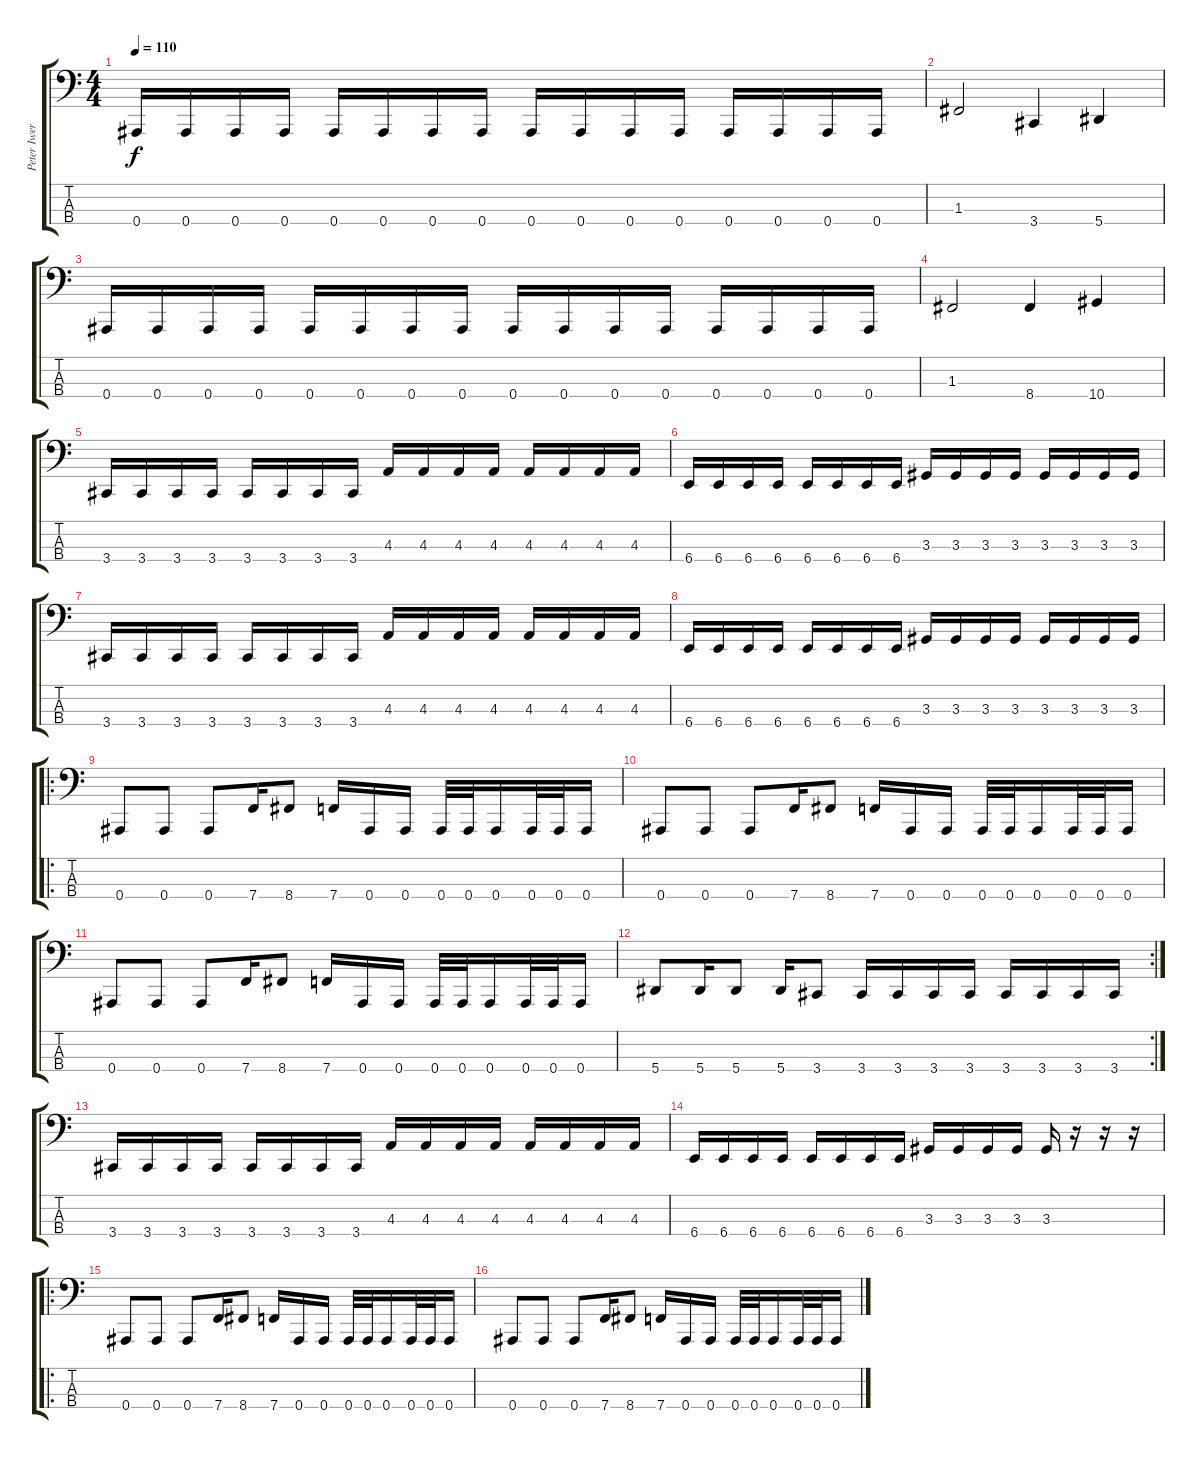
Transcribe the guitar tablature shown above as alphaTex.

\track ("Peter Iwers" "Peter Iwer") {instrument electricbassfinger}
\staff {score tabs}
\tuning (Eb2 Bb1 F1 Bb0) {hide}
\ts (4 4)
\tempo 110
\clef f4
\ks c
0.4.16{dy f instrument electricbassfinger} 0.4.16 0.4.16 0.4.16 0.4.16 0.4.16 0.4.16 0.4.16 0.4.16 0.4.16 0.4.16 0.4.16 0.4.16 0.4.16 0.4.16 0.4.16 |
1.3.2 3.4.4 5.4.4 |
0.4.16 0.4.16 0.4.16 0.4.16 0.4.16 0.4.16 0.4.16 0.4.16 0.4.16 0.4.16 0.4.16 0.4.16 0.4.16 0.4.16 0.4.16 0.4.16 |
1.3.2 8.4.4 10.4.4 |
3.4.16 3.4.16 3.4.16 3.4.16 3.4.16 3.4.16 3.4.16 3.4.16 4.3.16 4.3.16 4.3.16 4.3.16 4.3.16 4.3.16 4.3.16 4.3.16 |
6.4.16 6.4.16 6.4.16 6.4.16 6.4.16 6.4.16 6.4.16 6.4.16 3.3.16 3.3.16 3.3.16 3.3.16 3.3.16 3.3.16 3.3.16 3.3.16 |
3.4.16 3.4.16 3.4.16 3.4.16 3.4.16 3.4.16 3.4.16 3.4.16 4.3.16 4.3.16 4.3.16 4.3.16 4.3.16 4.3.16 4.3.16 4.3.16 |
6.4.16 6.4.16 6.4.16 6.4.16 6.4.16 6.4.16 6.4.16 6.4.16 3.3.16 3.3.16 3.3.16 3.3.16 3.3.16 3.3.16 3.3.16 3.3.16 |
\ro
0.4.8 0.4.8 0.4.8 7.4.16 8.4.8 7.4.16 0.4.16 0.4.16 0.4.32 0.4.32 0.4.16 0.4.32 0.4.32 0.4.16 |
0.4.8 0.4.8 0.4.8 7.4.16 8.4.8 7.4.16 0.4.16 0.4.16 0.4.32 0.4.32 0.4.16 0.4.32 0.4.32 0.4.16 |
0.4.8 0.4.8 0.4.8 7.4.16 8.4.8 7.4.16 0.4.16 0.4.16 0.4.32 0.4.32 0.4.16 0.4.32 0.4.32 0.4.16 |
\rc 2
5.4.8 5.4.16 5.4.8 5.4.16 3.4.8 3.4.16 3.4.16 3.4.16 3.4.16 3.4.16 3.4.16 3.4.16 3.4.16 |
3.4.16 3.4.16 3.4.16 3.4.16 3.4.16 3.4.16 3.4.16 3.4.16 4.3.16 4.3.16 4.3.16 4.3.16 4.3.16 4.3.16 4.3.16 4.3.16 |
6.4.16 6.4.16 6.4.16 6.4.16 6.4.16 6.4.16 6.4.16 6.4.16 3.3.16 3.3.16 3.3.16 3.3.16 3.3.16 r.16 r.16 r.16 |
\ro
0.4.8 0.4.8 0.4.8 7.4.16 8.4.8 7.4.16 0.4.16 0.4.16 0.4.32 0.4.32 0.4.16 0.4.32 0.4.32 0.4.16 |
0.4.8 0.4.8 0.4.8 7.4.16 8.4.8 7.4.16 0.4.16 0.4.16 0.4.32 0.4.32 0.4.16 0.4.32 0.4.32 0.4.16
